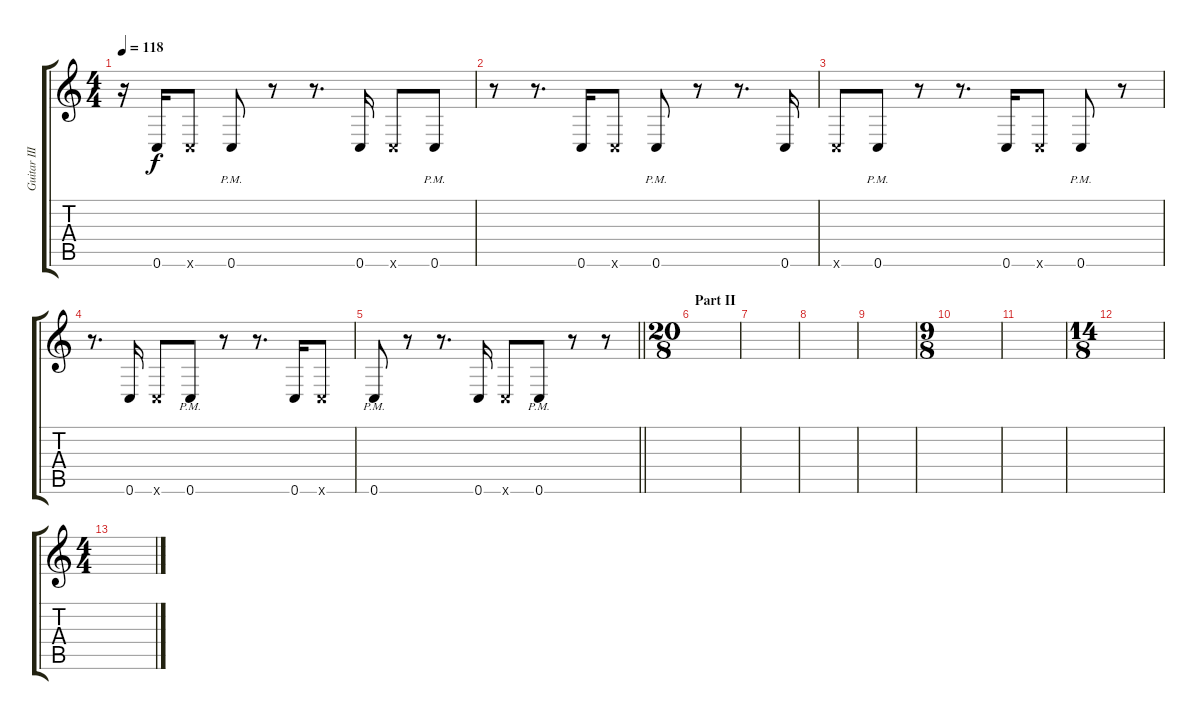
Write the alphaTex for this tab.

\track ("Guitar III" "Guitar III") {instrument electricguitarclean}
\staff {score tabs}
\tuning (D4 A3 F3 C3 G2 C2) {hide}
\ts (4 4)
\tempo 118
\clef g2
\ks c
r.16{dy f} 0.6.16 0.6{x}.8 0.6{pm}.8 r.8 r.8{d} 0.6.16 0.6{x}.8 0.6{pm}.8 |
r.8 r.8{d} 0.6.16 0.6{x}.8 0.6{pm}.8 r.8 r.8{d} 0.6.16 |
0.6{x}.8 0.6{pm}.8 r.8 r.8{d} 0.6.16 0.6{x}.8 0.6{pm}.8 r.8 |
r.8{d volume 14 balance 16 instrument distortionguitar} 0.6.16 0.6{x}.8 0.6{pm}.8 r.8 r.8{d} 0.6.16 0.6{x}.8 |
\barLineRight lightlight
0.6{pm}.8 r.8 r.8{d} 0.6.16 0.6{x}.8 0.6{pm}.8 r.8 r.8 |
\ts (20 8)
\section ("" "Part II")
|
|
|
|
\ts (9 8)
|
|
\ts (14 8)
|
\ts (4 4)
